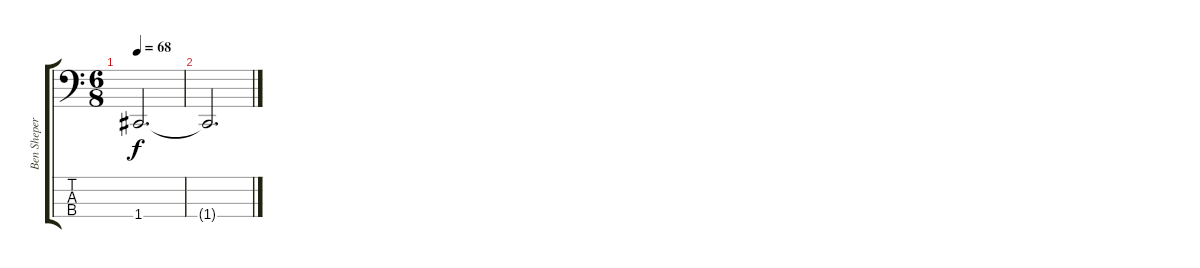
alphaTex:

\track ("Ben Sheperd" "Ben Sheper") {instrument electricbassfinger}
\staff {score tabs}
\tuning (G2 D2 G1 C1) {hide}
\ts (6 8)
\tempo 68
\clef f4
\ks c
1.4{t}.2{d dy f} |
1.4{t}.2{d}
